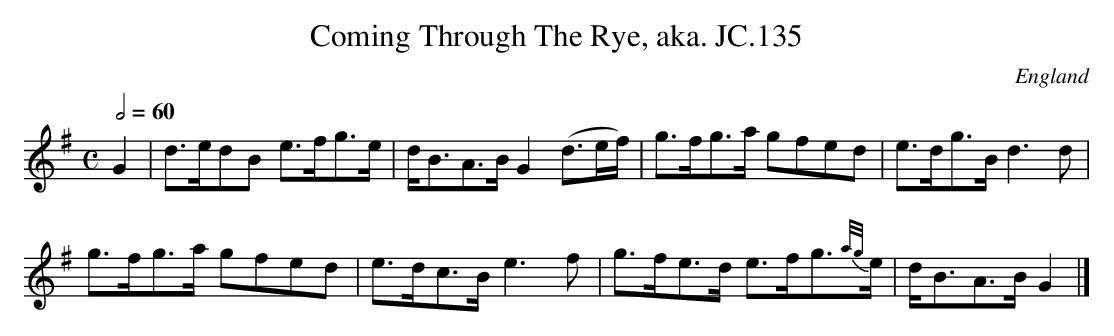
X:1
T:Coming Through The Rye, aka. JC.135
O:England
M:C
L:1/8
Q:2/4=60
K:G major
G2|d>edB e>fg>e|d<BA>BG2(d3/2e/f/)|\
g>fg>a gfed|e>dg>B d3d|!
g>fg>a gfed|e>dc>Be3f|\
g>fe>d e>fg>{a/g/}e|d<BA>BG2|]
